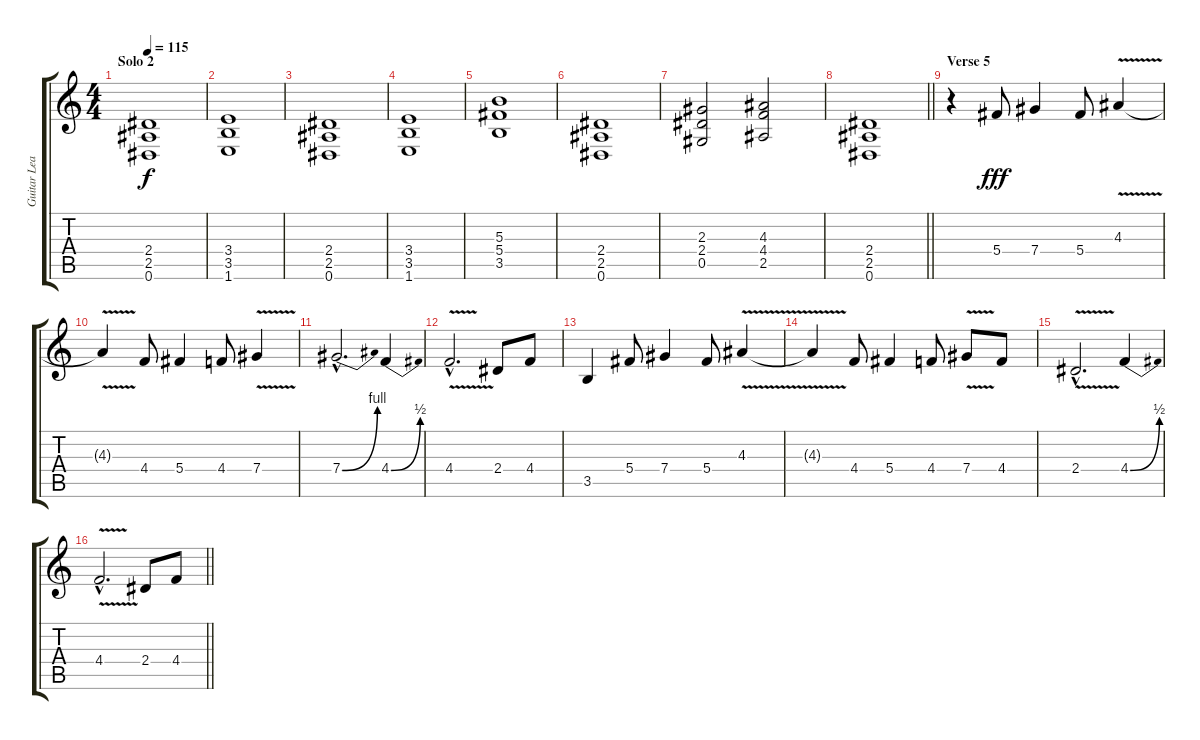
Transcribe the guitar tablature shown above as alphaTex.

\track ("Guitar Lead 2" "Guitar Lea") {instrument overdrivenguitar}
\staff {score tabs}
\tuning (Eb4 Bb3 Gb3 Db3 Ab2 Eb2) {hide}
\ts (4 4)
\section ("" "Solo 2")
\tempo 115
\clef g2
\ks c
(2.4 2.5 0.6).1{dy f volume 12} |
(3.4 3.5 1.6).1 |
(2.4 2.5 0.6).1 |
(3.4 3.5 1.6).1 |
(5.3 5.4 3.5).1 |
(2.4 2.5 0.6).1 |
(2.3 2.4 0.5).2 (4.3 4.4 2.5).2 |
\barLineRight lightlight
(2.4 2.5 0.6).1 |
\section ("" "Verse 5")
r.4{volume 16} 5.4.8{dy fff} 7.4.4 5.4.8 4.3{v}.4 |
4.3{t}.4 4.4.8 5.4.4 4.4.8 7.4{v}.4 |
7.4{be (bend 0 0 60 4) hac}.2{d} 4.4{be (bend 0 0 60 2)}.4 |
4.4{v hac}.2{d} 2.4.8 4.4.8 |
3.5.4 5.4.8 7.4.4 5.4.8 4.3{v}.4 |
4.3{t}.4 4.4.8 5.4.4 4.4.8 7.4{v}.8 4.4.8 |
2.4{v hac}.2{d} 4.4{be (bend 0 0 60 2)}.4 |
\barLineRight lightlight
4.4{v hac}.2{d} 2.4.8 4.4.8
